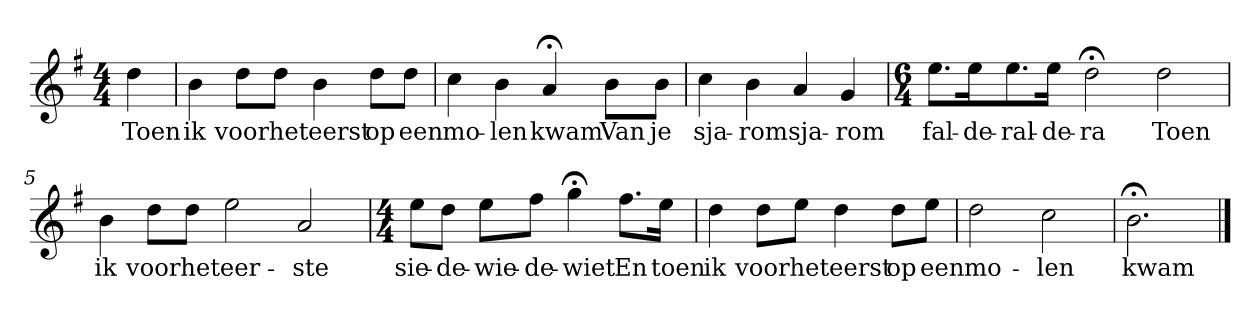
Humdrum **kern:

**kern	**text
*part1	*part1
*staff1	*staff1
*k[f#]	*
*G:	*
*M4/4	*
*MM120	*
=	=
4dd	Toen
=1	=1
4b	ik
8ddL	voor
8ddJ	het
4b	eerst
8ddL	op
8ddJ	een
=2	=2
4cc	mo-
4b	-len
4a;<	kwam
8bL	Van
8bJ	je
=3	=3
4cc	sja-
4b	-rom
4a	sja-
4g	-rom
=4	=4
*M6/4	*
8.eeL	fal-
16eeK	-de-
8.ee	-ral-
16eeJk	-de-
2dd;<	-ra
2dd	Toen
=5	=5
4b	ik
8ddL	voor
8ddJ	het
2ee	eer-
2a	-ste
=6	=6
*M4/4	*
8eeL	sie-
8ddJ	-de-
8eeL	-wie-
8ff#J	-de-
4gg;<	-wiet
8.ff#L	En
16eeJk	toen
=7	=7
4dd	ik
8ddL	voor
8eeJ	het
4dd	eerst
8ddL	op
8eeJ	een
=8	=8
2dd	mo-
2cc	-len
=9	=9
2.b;<	kwam
==	==
*-	*-
